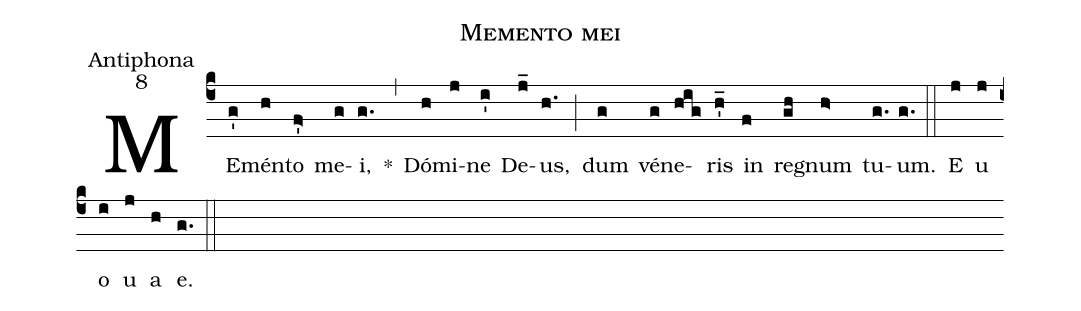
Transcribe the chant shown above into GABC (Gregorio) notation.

name:Memento mei;
office-part:Antiphona;
mode:8;
%%
(c4) ME(g')mén(h)to(f'>) me(g)i,(g.) *(,) Dó(h)mi(j)ne(i') De(j_)us,(h.) (;) dum(g) vé(g)ne(hig)ris(h'_) in(f) re(gh)gnum(h>) tu(g.)um.(g.) (::) E(j) u(j) o(i) u(j) a(h) e.(g.) (::)
